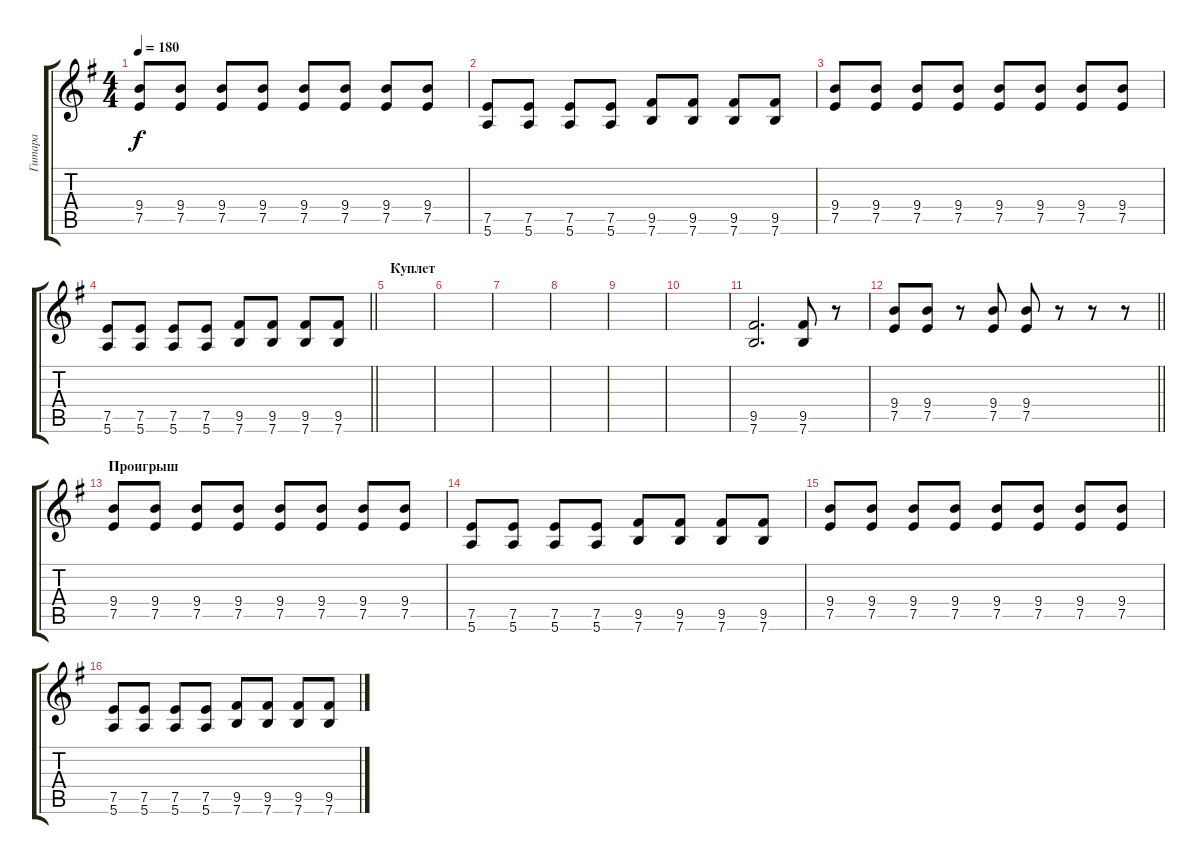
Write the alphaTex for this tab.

\track ("Гитара" "Гитара") {instrument distortionguitar}
\staff {score tabs}
\tuning (E4 B3 G3 D3 A2 E2) {hide}
\ts (4 4)
\tempo 180
\clef g2
\ks g
(9.4 7.5).8{dy f} (9.4 7.5).8 (9.4 7.5).8 (9.4 7.5).8 (9.4 7.5).8 (9.4 7.5).8 (9.4 7.5).8 (9.4 7.5).8 |
(7.5 5.6).8 (7.5 5.6).8 (7.5 5.6).8 (7.5 5.6).8 (9.5 7.6).8 (9.5 7.6).8 (9.5 7.6).8 (9.5 7.6).8 |
(9.4 7.5).8 (9.4 7.5).8 (9.4 7.5).8 (9.4 7.5).8 (9.4 7.5).8 (9.4 7.5).8 (9.4 7.5).8 (9.4 7.5).8 |
\barLineRight lightlight
(7.5 5.6).8 (7.5 5.6).8 (7.5 5.6).8 (7.5 5.6).8 (9.5 7.6).8 (9.5 7.6).8 (9.5 7.6).8 (9.5 7.6).8 |
\section ("" "Куплет")
|
|
|
|
|
|
(9.5 7.6).2{d} (9.5 7.6).8 r.8 |
\barLineRight lightlight
(9.4 7.5).8 (9.4 7.5).8 r.8 (9.4 7.5).8 (9.4 7.5).8 r.8 r.8 r.8 |
\section ("" "Проигрыш")
(9.4 7.5).8 (9.4 7.5).8 (9.4 7.5).8 (9.4 7.5).8 (9.4 7.5).8 (9.4 7.5).8 (9.4 7.5).8 (9.4 7.5).8 |
(7.5 5.6).8 (7.5 5.6).8 (7.5 5.6).8 (7.5 5.6).8 (9.5 7.6).8 (9.5 7.6).8 (9.5 7.6).8 (9.5 7.6).8 |
(9.4 7.5).8 (9.4 7.5).8 (9.4 7.5).8 (9.4 7.5).8 (9.4 7.5).8 (9.4 7.5).8 (9.4 7.5).8 (9.4 7.5).8 |
(7.5 5.6).8 (7.5 5.6).8 (7.5 5.6).8 (7.5 5.6).8 (9.5 7.6).8 (9.5 7.6).8 (9.5 7.6).8 (9.5 7.6).8
